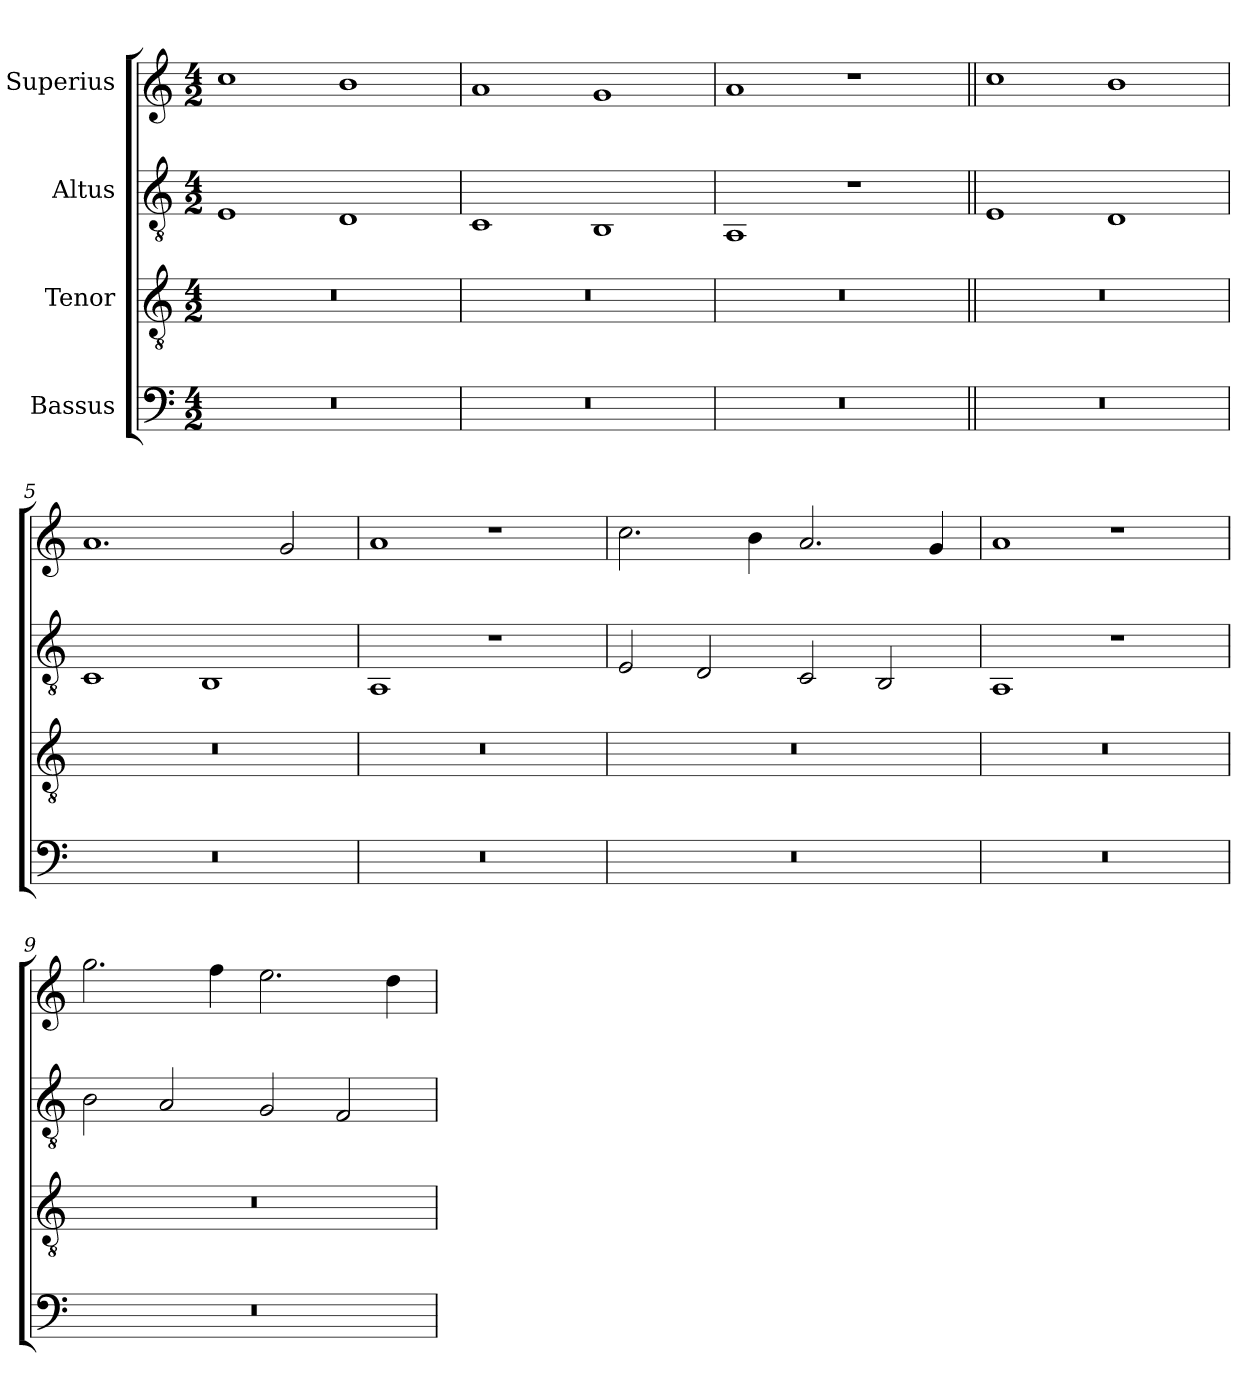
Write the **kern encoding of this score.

**kern	**kern	**kern	**kern
*part4	*part3	*part2	*part1
*staff4	*staff3	*staff2	*staff1
*I"Bassus	*I"Tenor	*I"Altus	*I"Superius
*clefF4	*clefGv2	*clefGv2	*clefG2
*k[]	*k[]	*k[]	*k[]
*M4/2	*M4/2	*M4/2	*M4/2
=1	=1	=1	=1
0r	0r	1E/	1cc\
.	.	1D/	1b\
=2	=2	=2	=2
0r	0r	1C/	1a/
.	.	1BB/	1g/
=3	=3	=3	=3
0r	0r	1AA/	1a/
.	.	1r	1r
=4||	=4||	=4||	=4||
0r	0r	1E/	1cc\
.	.	1D/	1b\
=5	=5	=5	=5
0r	0r	1C/	1.a/
.	.	1BB/	.
.	.	.	2g/
=6	=6	=6	=6
0r	0r	1AA/	1a/
.	.	1r	1r
=7	=7	=7	=7
0r	0r	2E/	2.cc\
.	.	2D/	.
.	.	.	4b\
.	.	2C/	2.a/
.	.	2BB/	.
.	.	.	4g/
=8	=8	=8	=8
0r	0r	1AA/	1a/
.	.	1r	1r
=9	=9	=9	=9
0r	0r	2B\	2.gg\
.	.	2A/	.
.	.	.	4ff\
.	.	2G/	2.ee\
.	.	2F/	.
.	.	.	4dd\
=	=	=	=
*-	*-	*-	*-
